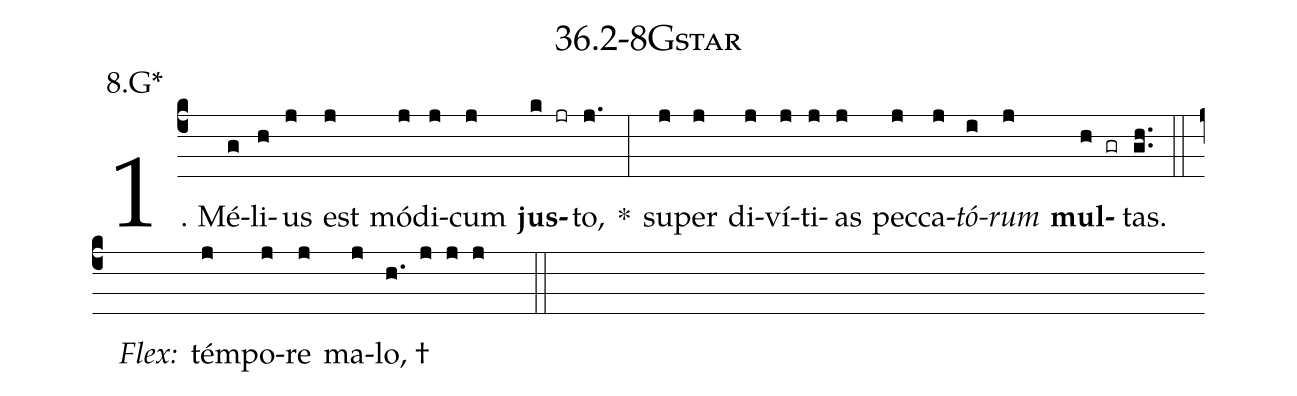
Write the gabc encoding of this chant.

name: 36.2-8Gstar;
annotation: 8.G*;
%%
(c4)1. Mé(g)li(h)us(j) est(j) mó(j)di(j)cum(j) <b>jus</b>(k jr)to,(j.) *(:) su(j)per(j) di(j)ví(j)ti(j)as(j) pec(j)ca(j)<i>tó</i>(i)<i>rum</i>(j) <b>mul</b>(h gr)tas.(gh..) (::)
<i>Flex:</i>()  tém(j)po(j)re(j) ma(j)lo, †(h. j j j  ::)

%E(j) u(j) o(i) u(j) a(h) e.(gh..) (::)
